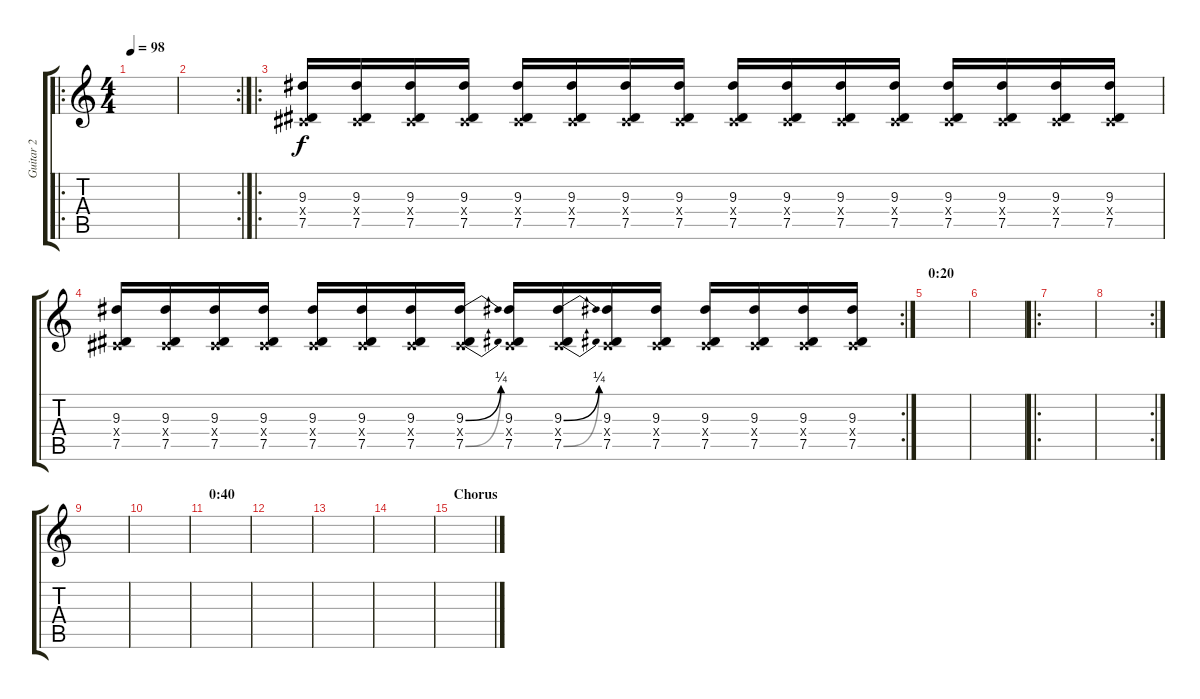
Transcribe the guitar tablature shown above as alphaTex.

\track ("Guitar 2" "Guitar 2") {instrument distortionguitar}
\staff {score tabs}
\tuning (Eb4 Bb3 Gb3 Db3 Ab2 Db2) {hide}
\ro
\ts (4 4)
\tempo 98
\clef g2
\ks c
|
\rc 2
|
\ro
(9.3 0.4{x} 7.5).16 (9.3 0.4{x} 7.5).16 (9.3 0.4{x} 7.5).16 (9.3 0.4{x} 7.5).16 (9.3 0.4{x} 7.5).16 (9.3 0.4{x} 7.5).16 (9.3 0.4{x} 7.5).16 (9.3 0.4{x} 7.5).16 (9.3 0.4{x} 7.5).16 (9.3 0.4{x} 7.5).16 (9.3 0.4{x} 7.5).16 (9.3 0.4{x} 7.5).16 (9.3 0.4{x} 7.5).16 (9.3 0.4{x} 7.5).16 (9.3 0.4{x} 7.5).16 (9.3 0.4{x} 7.5).16 |
\rc 2
(9.3 0.4{x} 7.5).16{dy f} (9.3 0.4{x} 7.5).16 (9.3 0.4{x} 7.5).16 (9.3 0.4{x} 7.5).16 (9.3 0.4{x} 7.5).16 (9.3 0.4{x} 7.5).16 (9.3 0.4{x} 7.5).16 (9.3{be (bend 0 0 60 1)} 0.4{x} 7.5{be (bend 0 0 60 1)}).16 (9.3 0.4{x} 7.5).16 (9.3{be (bend 0 0 60 1)} 0.4{x} 7.5{be (bend 0 0 60 1)}).16 (9.3 0.4{x} 7.5).16 (9.3 0.4{x} 7.5).16 (9.3 0.4{x} 7.5).16 (9.3 0.4{x} 7.5).16 (9.3 0.4{x} 7.5).16 (9.3 0.4{x} 7.5).16 |
\section ("" "0:20")
|
|
\ro
|
\rc 2
|
|
|
\section ("" "0:40")
|
|
|
|
\section ("" "Chorus")
